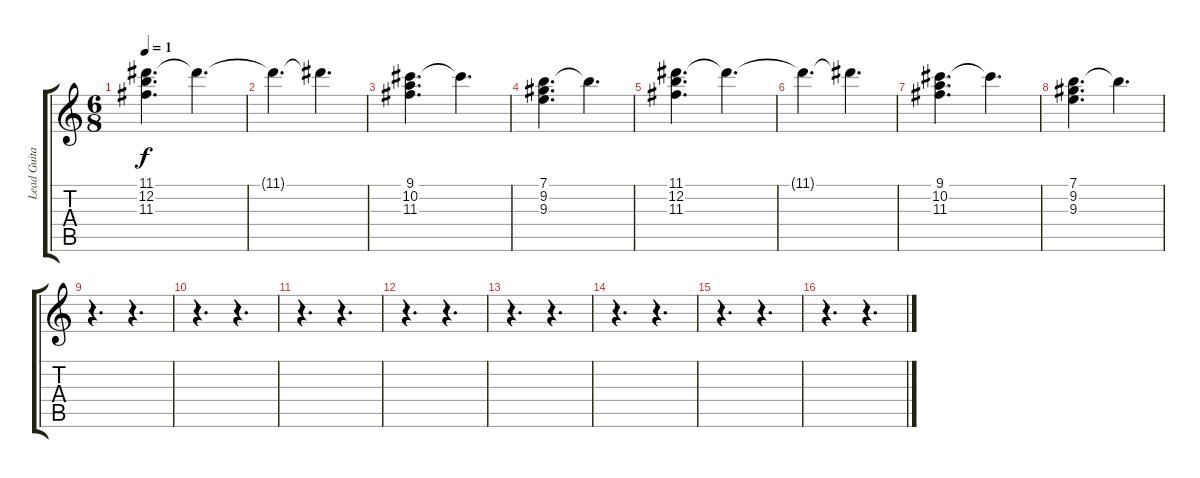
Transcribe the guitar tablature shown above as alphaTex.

\track ("Lead Guitar" "Lead Guita") {instrument electricguitarjazz}
\staff {score tabs}
\tuning (E4 B3 G3 D3 A2 E2) {hide}
\ts (6 8)
\tempo 1
\clef g2
\ks c
(11.1 12.2 11.3).4{d dy f instrument electricguitarjazz} 11.1{t}.4{d} |
11.1{t}.4{d} 11.1{t}.4{d} |
(9.1 10.2 11.3).4{d} 9.1{t}.4{d} |
(7.1 9.2 9.3).4{d} 7.1{t}.4{d} |
(11.1 12.2 11.3).4{d} 11.1{t}.4{d} |
11.1{t}.4{d} 11.1{t}.4{d} |
(9.1 10.2 11.3).4{d} 9.1{t}.4{d} |
(7.1 9.2 9.3).4{d} 7.1{t}.4{d} |
r.4{d} r.4{d} |
r.4{d} r.4{d} |
r.4{d} r.4{d} |
r.4{d} r.4{d} |
r.4{d} r.4{d} |
r.4{d} r.4{d} |
r.4{d} r.4{d} |
r.4{d} r.4{d}
